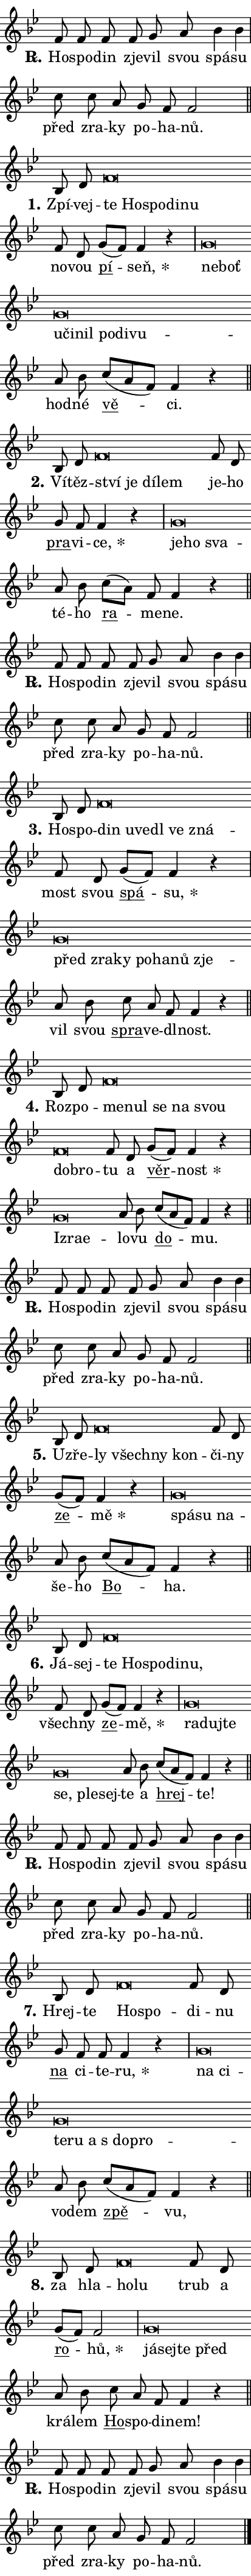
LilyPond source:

\version "2.22.1"
\header { tagline = "" }
\paper {
  indent = 0\cm
  top-margin = 0\cm
  right-margin = 0\cm
  bottom-margin = 0\cm
  left-margin = 0\cm
  paper-width = 7\cm
  page-breaking = #ly:one-page-breaking
  system-system-spacing.basic-distance = #11
  score-system-spacing.basic-distance = #11
  ragged-last = ##f
}


%% Author: Thomas Morley
%% https://lists.gnu.org/archive/html/lilypond-user/2020-05/msg00002.html
#(define (line-position grob)
"Returns position of @var[grob} in current system:
   @code{'start}, if at first time-step
   @code{'end}, if at last time-step
   @code{'middle} otherwise
"
  (let* ((col (ly:item-get-column grob))
         (ln (ly:grob-object col 'left-neighbor))
         (rn (ly:grob-object col 'right-neighbor))
         (col-to-check-left (if (ly:grob? ln) ln col))
         (col-to-check-right (if (ly:grob? rn) rn col))
         (break-dir-left
           (and
             (ly:grob-property col-to-check-left 'non-musical #f)
             (ly:item-break-dir col-to-check-left)))
         (break-dir-right
           (and
             (ly:grob-property col-to-check-right 'non-musical #f)
             (ly:item-break-dir col-to-check-right))))
        (cond ((eqv? 1 break-dir-left) 'start)
              ((eqv? -1 break-dir-right) 'end)
              (else 'middle))))

#(define (tranparent-at-line-position vctor)
  (lambda (grob)
  "Relying on @code{line-position} select the relevant enry from @var{vctor}.
Used to determine transparency,"
    (case (line-position grob)
      ((end) (not (vector-ref vctor 0)))
      ((middle) (not (vector-ref vctor 1)))
      ((start) (not (vector-ref vctor 2))))))

noteHeadBreakVisibility =
#(define-music-function (break-visibility)(vector?)
"Makes @code{NoteHead}s transparent relying on @var{break-visibility}"
#{
  \override NoteHead.transparent =
    #(tranparent-at-line-position break-visibility)
#})

#(define delete-ledgers-for-transparent-note-heads
  (lambda (grob)
    "Reads whether a @code{NoteHead} is transparent.
If so this @code{NoteHead} is removed from @code{'note-heads} from
@var{grob}, which is supposed to be @code{LedgerLineSpanner}.
As a result ledgers are not printed for this @code{NoteHead}"
    (let* ((nhds-array (ly:grob-object grob 'note-heads))
           (nhds-list
             (if (ly:grob-array? nhds-array)
                 (ly:grob-array->list nhds-array)
                 '()))
           ;; Relies on the transparent-property being done before
           ;; Staff.LedgerLineSpanner.after-line-breaking is executed.
           ;; This is fragile ...
           (to-keep
             (remove
               (lambda (nhd)
                 (ly:grob-property nhd 'transparent #f))
               nhds-list)))
      ;; TODO find a better method to iterate over grob-arrays, similiar
      ;; to filter/remove etc for lists
      ;; For now rebuilt from scratch
      (set! (ly:grob-object grob 'note-heads)  '())
      (for-each
        (lambda (nhd)
          (ly:pointer-group-interface::add-grob grob 'note-heads nhd))
        to-keep))))

hideNotes = {
  \noteHeadBreakVisibility #begin-of-line-visible
}
unHideNotes = {
  \noteHeadBreakVisibility #all-visible
}

% work-around for resetting accidentals
% https://lilypond.org/doc/v2.23/Documentation/notation/displaying-rhythms#unmetered-music
cadenzaMeasure = {
  \cadenzaOff
  \partial 1024 s1024
  \cadenzaOn
}

#(define-markup-command (accent layout props text) (markup?)
  "Underline accented syllable"
  (interpret-markup layout props
    #{\markup \override #'(offset . 4.3) \underline { #text }#}))

responsum = \markup \concat {
  "R" \hspace #-1.05 \path #0.1 #'((moveto 0 0.07) (lineto 0.9 0.8)) \hspace #0.05 "."
}

\layout {
    \context {
        \Staff
        \remove "Time_signature_engraver"
        \override LedgerLineSpanner.after-line-breaking = #delete-ledgers-for-transparent-note-heads
    }
    \context {
        \Voice {
            \override NoteHead.output-attributes = #'((class . "notehead"))
            \override Hairpin.height = #0.55
        }
    }
    \context {
        \Lyrics {
            \override StanzaNumber.output-attributes = #'((class . "stanzanumber"))
            \override LyricSpace.minimum-distance = #0.9
            \override LyricText.font-name = #"TeX Gyre Schola"
            \override LyricText.font-size = 1
            \override StanzaNumber.font-name = #"TeX Gyre Schola Bold"
            \override StanzaNumber.font-size = 1
        }
    }
}

% magnetic-lyrics.ily
%
%   written by
%     Jean Abou Samra <jean@abou-samra.fr>
%     Werner Lemberg <wl@gnu.org>
%
%   adapted by
%     Jiri Hon <jiri.hon@gmail.com>
%
% Version 2022-Apr-15

% https://www.mail-archive.com/lilypond-user@gnu.org/msg149350.html

#(define (Left_hyphen_pointer_engraver context)
   "Collect syllable-hyphen-syllable occurrences in lyrics and store
them in properties.  This engraver only looks to the left.  For
example, if the lyrics input is @code{foo -- bar}, it does the
following.

@itemize @bullet
@item
Set the @code{text} property of the @code{LyricHyphen} grob between
@q{foo} and @q{bar} to @code{foo}.

@item
Set the @code{left-hyphen} property of the @code{LyricText} grob with
text @q{foo} to the @code{LyricHyphen} grob between @q{foo} and
@q{bar}.
@end itemize

Use this auxiliary engraver in combination with the
@code{lyric-@/text::@/apply-@/magnetic-@/offset!} hook."
   (let ((hyphen #f)
         (text #f))
     (make-engraver
      (acknowledgers
       ((lyric-syllable-interface engraver grob source-engraver)
        (set! text grob)))
      (end-acknowledgers
       ((lyric-hyphen-interface engraver grob source-engraver)
        ;(when (not (grob::has-interface grob 'lyric-space-interface))
          (set! hyphen grob)));)
      ((stop-translation-timestep engraver)
       (when (and text hyphen)
         (ly:grob-set-object! text 'left-hyphen hyphen))
       (set! text #f)
       (set! hyphen #f)))))

#(define (lyric-text::apply-magnetic-offset! grob)
   "If the space between two syllables is less than the value in
property @code{LyricText@/.details@/.squash-threshold}, move the right
syllable to the left so that it gets concatenated with the left
syllable.

Use this function as a hook for
@code{LyricText@/.after-@/line-@/breaking} if the
@code{Left_@/hyphen_@/pointer_@/engraver} is active."
   (let ((hyphen (ly:grob-object grob 'left-hyphen #f)))
     (when hyphen
       (let ((left-text (ly:spanner-bound hyphen LEFT)))
         (when (grob::has-interface left-text 'lyric-syllable-interface)
           (let* ((common (ly:grob-common-refpoint grob left-text X))
                  (this-x-ext (ly:grob-extent grob common X))
                  (left-x-ext
                   (begin
                     ;; Trigger magnetism for left-text.
                     (ly:grob-property left-text 'after-line-breaking)
                     (ly:grob-extent left-text common X)))
                  ;; `delta` is the gap width between two syllables.
                  (delta (- (interval-start this-x-ext)
                            (interval-end left-x-ext)))
                  (details (ly:grob-property grob 'details))
                  (threshold (assoc-get 'squash-threshold details 0.2)))
             (when (< delta threshold)
               (let* (;; We have to manipulate the input text so that
                      ;; ligatures crossing syllable boundaries are not
                      ;; disabled.  For languages based on the Latin
                      ;; script this is essentially a beautification.
                      ;; However, for non-Western scripts it can be a
                      ;; necessity.
                      (lt (ly:grob-property left-text 'text))
                      (rt (ly:grob-property grob 'text))
                      (is-space (grob::has-interface hyphen 'lyric-space-interface))
                      (space (if is-space " " ""))
                      (space-markup (grob-interpret-markup grob " "))
                      (space-size (interval-length (ly:stencil-extent space-markup X)))
                      (extra-delta (if is-space space-size 0))
                      ;; Append new syllable.
                      (ltrt-space (if (and (string? lt) (string? rt))
                                (string-append lt space rt)
                                (make-concat-markup (list lt space rt))))
                      ;; Right-align `ltrt` to the right side.
                      (ltrt-space-markup (grob-interpret-markup
                               grob
                               (make-translate-markup
                                (cons (interval-length this-x-ext) 0)
                                (make-right-align-markup ltrt-space)))))
                 (begin
                   ;; Don't print `left-text`.
                   (ly:grob-set-property! left-text 'stencil #f)
                   ;; Set text and stencil (which holds all collected
                   ;; syllables so far) and shift it to the left.
                   (ly:grob-set-property! grob 'text ltrt-space)
                   (ly:grob-set-property! grob 'stencil ltrt-space-markup)
                   (ly:grob-translate-axis! grob (- (- delta extra-delta)) X))))))))))


#(define (lyric-hyphen::displace-bounds-first grob)
   ;; Make very sure this callback isn't triggered too early.
   (let ((left (ly:spanner-bound grob LEFT))
         (right (ly:spanner-bound grob RIGHT)))
     (ly:grob-property left 'after-line-breaking)
     (ly:grob-property right 'after-line-breaking)
     (ly:lyric-hyphen::print grob)))

squashThreshold = #0.4

\layout {
  \context {
    \Lyrics
    \consists #Left_hyphen_pointer_engraver
    \override LyricText.after-line-breaking =
      #lyric-text::apply-magnetic-offset!
    \override LyricHyphen.stencil = #lyric-hyphen::displace-bounds-first
    \override LyricText.details.squash-threshold = \squashThreshold
    \override LyricHyphen.minimum-distance = 0
    \override LyricHyphen.minimum-length = \squashThreshold
  }
}

squash = \override LyricText.details.squash-threshold = 9999
unSquash = \override LyricText.details.squash-threshold = \squashThreshold

left = \override LyricText.self-alignment-X = #LEFT
unLeft = \revert LyricText.self-alignment-X

starOffset = #(lambda (grob) 
                (let ((x_offset (ly:self-alignment-interface::aligned-on-x-parent grob)))
                  (if (= x_offset 0) 0 (+ x_offset 1.2))))

star = #(define-music-function (syllable)(string?)
"Append star separator at the end of a syllable"
#{
  \once \override LyricText.X-offset = #starOffset
  \lyricmode { \markup {
    #syllable
    \override #'((font-name . "TeX Gyre Schola Bold")) \hspace #0.2 \lower #0.65 \larger "*"
  } }
#})

starAccent = #(define-music-function (syllable)(string?)
"Append star separator at the end of a syllable and make accent"
#{
  \once \override LyricText.X-offset = #starOffset
  \lyricmode { \markup {
    \accent #syllable
    \override #'((font-name . "TeX Gyre Schola Bold")) \hspace #0.2 \lower #0.65 \larger "*"
  } }
#})

breath = #(define-music-function (syllable)(string?)
"Append breathing indicator at the end of a syllable"
#{
  \lyricmode { \markup { #syllable "+" } }
#})

optionalBreath = #(define-music-function (syllable)(string?)
"Append optional breathing indicator at the end of a syllable"
#{
  \lyricmode { \markup { #syllable "(+)" } }
#})


\score {
    <<
        \new Voice = "melody" { \cadenzaOn \key bes \major \relative { f'8 f f f g a \bar "" bes4 bes \cadenzaMeasure \bar "|" c8 c a \bar "" g f f2 \cadenzaMeasure \bar "||" \break }
\relative { bes8 d f\breve*1/16 \hideNotes \breve*1/16 \bar "" \breve*1/16 \bar "" \breve*1/16 \breve*1/16 \bar "" \unHideNotes f8 d \bar "" g[( f)] f4 r \cadenzaMeasure \bar "|" g\breve*1/16 \hideNotes \breve*1/16 \bar "" \breve*1/16 \bar "" \breve*1/16 \bar "" \breve*1/16 \bar "" \breve*1/16 \bar "" \breve*1/16 \breve*1/16 \bar "" \unHideNotes a8 bes \bar "" c[( a f)] f4 r \cadenzaMeasure \bar "||" \break }
\relative { bes8 d f\breve*1/16 \hideNotes \breve*1/16 \bar "" \breve*1/16 \breve*1/16 \bar "" \unHideNotes f8 d \bar "" g f f4 r \cadenzaMeasure \bar "|" g\breve*1/16 \hideNotes \breve*1/16 \breve*1/16 \bar "" \unHideNotes a8 bes \bar "" c[( a)] f f4 r \cadenzaMeasure \bar "||" \break }
\relative { f'8 f f f g a \bar "" bes4 bes \cadenzaMeasure \bar "|" c8 c a \bar "" g f f2 \cadenzaMeasure \bar "||" \break }
\relative { bes8 d f\breve*1/16 \hideNotes \breve*1/16 \bar "" \breve*1/16 \bar "" \breve*1/16 \bar "" \breve*1/16 \breve*1/16 \bar "" \unHideNotes f8 d \bar "" g[( f)] f4 r \cadenzaMeasure \bar "|" g\breve*1/16 \hideNotes \breve*1/16 \bar "" \breve*1/16 \bar "" \breve*1/16 \bar "" \breve*1/16 \bar "" \breve*1/16 \breve*1/16 \bar "" \unHideNotes a8 bes \bar "" c a f f4 r \cadenzaMeasure \bar "||" \break }
\relative { bes8 d f\breve*1/16 \hideNotes \breve*1/16 \bar "" \breve*1/16 \bar "" \breve*1/16 \bar "" \breve*1/16 \bar "" \breve*1/16 \breve*1/16 \bar "" \unHideNotes f8 d \bar "" g[( f)] f4 r \cadenzaMeasure \bar "|" g\breve*1/16 \hideNotes \breve*1/16 \breve*1/16 \bar "" \unHideNotes a8 bes \bar "" c[( a f)] f4 r \cadenzaMeasure \bar "||" \break }
\relative { f'8 f f f g a \bar "" bes4 bes \cadenzaMeasure \bar "|" c8 c a \bar "" g f f2 \cadenzaMeasure \bar "||" \break }
\relative { bes8 d f\breve*1/16 \hideNotes \breve*1/16 \bar "" \breve*1/16 \breve*1/16 \bar "" \unHideNotes f8 d \bar "" g[( f)] f4 r \cadenzaMeasure \bar "|" g\breve*1/16 \hideNotes \breve*1/16 \breve*1/16 \bar "" \unHideNotes a8 bes \bar "" c[( a f)] f4 r \cadenzaMeasure \bar "||" \break }
\relative { bes8 d f\breve*1/16 \hideNotes \breve*1/16 \bar "" \breve*1/16 \bar "" \breve*1/16 \breve*1/16 \bar "" \unHideNotes f8 d \bar "" g[( f)] f4 r \cadenzaMeasure \bar "|" g\breve*1/16 \hideNotes \breve*1/16 \bar "" \breve*1/16 \bar "" \breve*1/16 \bar "" \breve*1/16 \breve*1/16 \bar "" \unHideNotes a8 bes \bar "" c[( a f)] f4 r \cadenzaMeasure \bar "||" \break }
\relative { f'8 f f f g a \bar "" bes4 bes \cadenzaMeasure \bar "|" c8 c a \bar "" g f f2 \cadenzaMeasure \bar "||" \break }
\relative { bes8 d f\breve*1/16 \hideNotes \breve*1/16 \bar "" \unHideNotes f8 d \bar "" g f f f4 r \cadenzaMeasure \bar "|" g\breve*1/16 \hideNotes \breve*1/16 \bar "" \breve*1/16 \bar "" \breve*1/16 \bar "" \breve*1/16 \bar "" \breve*1/16 \breve*1/16 \bar "" \unHideNotes a8 bes \bar "" c[( a f)] f4 r \cadenzaMeasure \bar "||" \break }
\relative { bes8 d f\breve*1/16 \hideNotes \breve*1/16 \bar "" \unHideNotes f8 d \bar "" g[( f)] f2 \cadenzaMeasure \bar "|" g\breve*1/16 \hideNotes \breve*1/16 \bar "" \breve*1/16 \breve*1/16 \bar "" \unHideNotes a8 bes \bar "" c a f f4 r \cadenzaMeasure \bar "||" \break }
\relative { f'8 f f f g a \bar "" bes4 bes \cadenzaMeasure \bar "|" c8 c a \bar "" g f f2 \cadenzaMeasure \bar "||" \break } \bar "|." }
        \new Lyrics \lyricsto "melody" { \lyricmode { \set stanza = \responsum
Ho -- spo -- din zje -- vil svou spá -- su před zra -- ky po -- ha -- nů.
\set stanza = "1."
Zpí -- vej -- \left te \squash Ho -- spo -- di -- nu \unLeft \unSquash no -- vou \markup \accent pí -- \star seň, \left ne -- \squash boť u -- či -- nil po -- di -- vu -- \unLeft \unSquash hod -- né \markup \accent vě -- ci.
\set stanza = "2."
Ví -- těz -- \left ství \squash je dí -- lem \unLeft \unSquash je -- ho \markup \accent pra -- vi -- \star ce, \left je -- \squash ho sva -- \unLeft \unSquash té -- ho \markup \accent ra -- me -- ne.
\set stanza = \responsum
Ho -- spo -- din zje -- vil svou spá -- su před zra -- ky po -- ha -- nů.
\set stanza = "3."
Ho -- spo -- \left din \squash u -- ve -- dl ve zná -- \unLeft \unSquash most svou \markup \accent spá -- \star su, \left před \squash zra -- ky po -- ha -- nů zje -- \unLeft \unSquash vil svou \markup \accent spra -- ve -- dl -- nost.
\set stanza = "4."
Roz -- po -- \left me -- \squash nul se na svou dob -- ro -- \unLeft \unSquash tu a \markup \accent věr -- \star nost \left Iz -- \squash ra -- e -- \unLeft \unSquash lo -- vu \markup \accent do -- mu.
\set stanza = \responsum
Ho -- spo -- din zje -- vil svou spá -- su před zra -- ky po -- ha -- nů.
\set stanza = "5."
U -- zře -- \left ly \squash všech -- ny kon -- \unLeft \unSquash či -- ny \markup \accent ze -- \star mě \left spá -- \squash su na -- \unLeft \unSquash še -- ho \markup \accent Bo -- ha.
\set stanza = "6."
Já -- sej -- \left te \squash Ho -- spo -- di -- nu, \unLeft \unSquash všech -- ny \markup \accent ze -- \star mě, \left ra -- \squash duj -- te se, ple -- sej -- \unLeft \unSquash te a \markup \accent hrej -- te!
\set stanza = \responsum
Ho -- spo -- din zje -- vil svou spá -- su před zra -- ky po -- ha -- nů.
\set stanza = "7."
Hrej -- te \left Ho -- \squash spo -- \unLeft \unSquash di -- nu \markup \accent na ci -- te -- \star ru, \left na \squash ci -- te -- ru a "s do" -- pro -- \unLeft \unSquash vo -- dem \markup \accent zpě -- vu,
\set stanza = "8."
za hla -- \left ho -- \squash lu \unLeft \unSquash trub a \markup \accent ro -- \star hů, \left já -- \squash sej -- te před \unLeft \unSquash krá -- lem \markup \accent Ho -- spo -- di -- nem!
\set stanza = \responsum
Ho -- spo -- din zje -- vil svou spá -- su před zra -- ky po -- ha -- nů. } }
    >>
    \layout {}
}
